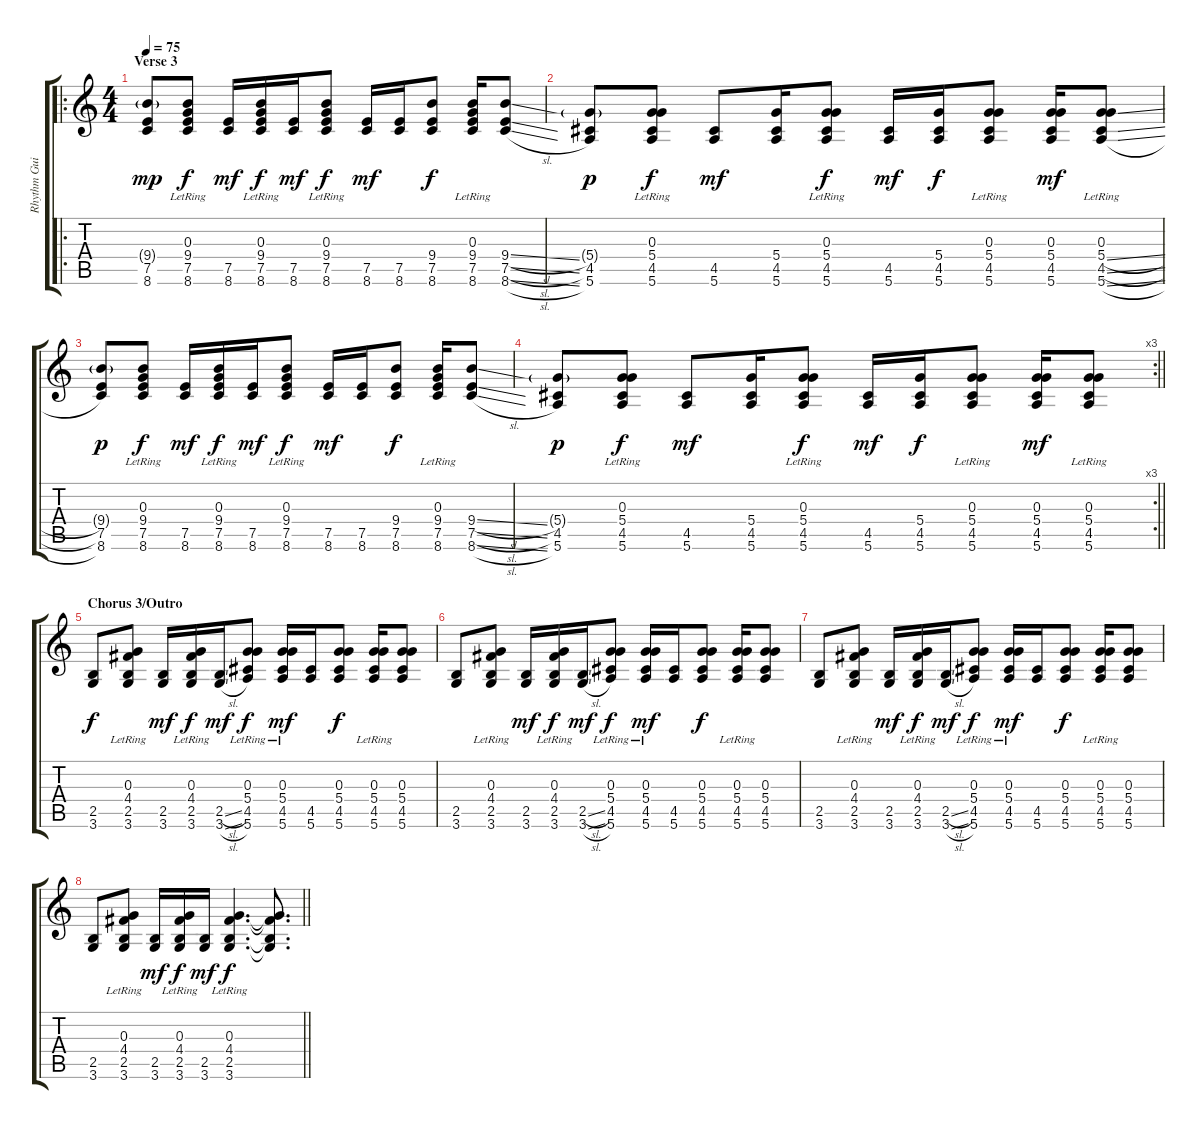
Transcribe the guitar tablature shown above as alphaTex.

\track ("Rhythm Guitar" "Rhythm Gui") {instrument electricguitarjazz}
\staff {score tabs}
\tuning (E4 B3 G3 D3 A2 E2) {hide}
\ro
\ts (4 4)
\section ("" "Verse 3")
\tempo 75
\clef g2
\ks c
(9.4{g} 7.5 8.6).8{dy mp} (0.3{lr} 9.4{lr} 7.5 8.6).8{dy f} (7.5 8.6).16{dy mf} (0.3{lr} 9.4{lr} 7.5 8.6).16{dy f} (7.5 8.6).16{dy mf} (0.3{lr} 9.4{lr} 7.5 8.6).8{dy f} (7.5 8.6).16{dy mf} (7.5 8.6).16 (9.4 7.5 8.6).8{dy f} (0.3{lr} 9.4 7.5 8.6).16 (9.4{sl} 7.5{sl} 8.6{sl}).8 |
(5.4{g} 4.5 5.6).8{dy p} (0.3{lr} 5.4{lr} 4.5 5.6).8{dy f} (4.5 5.6).8{dy mf} (5.4 4.5 5.6).16 (0.3{lr} 5.4{lr} 4.5 5.6).8{dy f} (4.5 5.6).16{dy mf} (5.4 4.5 5.6).16{dy f} (0.3{lr} 5.4 4.5 5.6).8 (0.3 5.4 4.5 5.6).16{dy mf} (0.3{lr} 5.4{sl} 4.5{sl} 5.6{sl}).8 |
(9.4{g} 7.5 8.6).8{dy p} (0.3{lr} 9.4{lr} 7.5 8.6).8{dy f} (7.5 8.6).16{dy mf} (0.3{lr} 9.4{lr} 7.5 8.6).16{dy f} (7.5 8.6).16{dy mf} (0.3{lr} 9.4{lr} 7.5 8.6).8{dy f} (7.5 8.6).16{dy mf} (7.5 8.6).16 (9.4 7.5 8.6).8{dy f} (0.3{lr} 9.4 7.5 8.6).16 (9.4{sl} 7.5{sl} 8.6{sl}).8 |
\rc 3
\barLineRight lightlight
(5.4{g} 4.5 5.6).8{dy p} (0.3{lr} 5.4{lr} 4.5 5.6).8{dy f} (4.5 5.6).8{dy mf} (5.4 4.5 5.6).16 (0.3{lr} 5.4{lr} 4.5 5.6).8{dy f} (4.5 5.6).16{dy mf} (5.4 4.5 5.6).16{dy f} (0.3{lr} 5.4 4.5 5.6).8 (0.3 5.4 4.5 5.6).16{dy mf} (0.3{lr} 5.4 4.5 5.6).8 |
\section ("" "Chorus 3/Outro")
(2.5 3.6).8{dy f} (0.3{lr} 4.4{lr} 2.5 3.6).8 (2.5 3.6).16{dy mf} (0.3{lr} 4.4{lr} 2.5 3.6).16{dy f} (2.5{sl} 3.6{sl}).16{dy mf} (0.3{lr} 5.4{lr} 4.5 5.6).8{dy f} (0.3{lr} 5.4{lr} 4.5 5.6).16{dy mf} (4.5 5.6).16 (0.3 5.4 4.5 5.6).8{dy f} (0.3{lr} 5.4 4.5 5.6).16 (0.3 5.4 4.5 5.6).8 |
(2.5 3.6).8 (0.3{lr} 4.4{lr} 2.5 3.6).8 (2.5 3.6).16{dy mf} (0.3{lr} 4.4{lr} 2.5 3.6).16{dy f} (2.5{sl} 3.6{sl}).16{dy mf} (0.3{lr} 5.4{lr} 4.5 5.6).8{dy f} (0.3{lr} 5.4{lr} 4.5 5.6).16{dy mf} (4.5 5.6).16 (0.3 5.4 4.5 5.6).8{dy f} (0.3{lr} 5.4 4.5 5.6).16 (0.3 5.4 4.5 5.6).8 |
(2.5 3.6).8 (0.3{lr} 4.4{lr} 2.5 3.6).8 (2.5 3.6).16{dy mf} (0.3{lr} 4.4{lr} 2.5 3.6).16{dy f} (2.5{sl} 3.6{sl}).16{dy mf} (0.3{lr} 5.4{lr} 4.5 5.6).8{dy f} (0.3{lr} 5.4{lr} 4.5 5.6).16{dy mf} (4.5 5.6).16 (0.3 5.4 4.5 5.6).8{dy f} (0.3{lr} 5.4 4.5 5.6).16 (0.3 5.4 4.5 5.6).8 |
\barLineRight lightlight
(2.5 3.6).8 (0.3{lr} 4.4{lr} 2.5 3.6).8 (2.5 3.6).16{dy mf} (0.3{lr} 4.4{lr} 2.5 3.6).16{dy f} (2.5 3.6).16{dy mf} (0.3{lr} 4.4{lr} 2.5 3.6).4{d dy f} (0.3{t} 4.4{t} 2.5{t} 3.6{t}).8{d}
